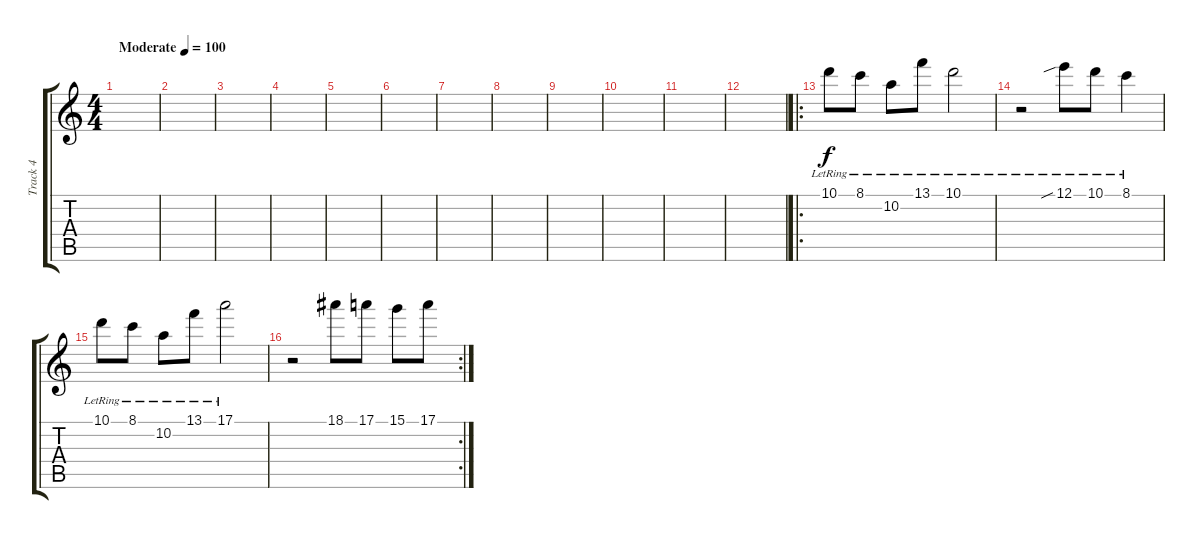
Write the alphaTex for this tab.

\track ("Track 4" "Track 4") {instrument acousticguitarsteel}
\staff {score tabs}
\tuning (E4 B3 G3 D3 A2 D2) {hide}
\ts (4 4)
\tempo (100 "Moderate")
\clef g2
\ks c
|
|
|
|
|
|
|
|
|
|
|
|
\ro
10.1{lr}.8 8.1{lr}.8 10.2{lr}.8 13.1{lr}.8 10.1{lr}.2 |
r.2 12.1{sib lr}.8 10.1{lr}.8 8.1{lr}.4 |
10.1{lr}.8 8.1{lr}.8 10.2{lr}.8 13.1{lr}.8 17.1{lr}.2 |
\rc 2
r.2 18.1.8 17.1.8 15.1.8 17.1.8
